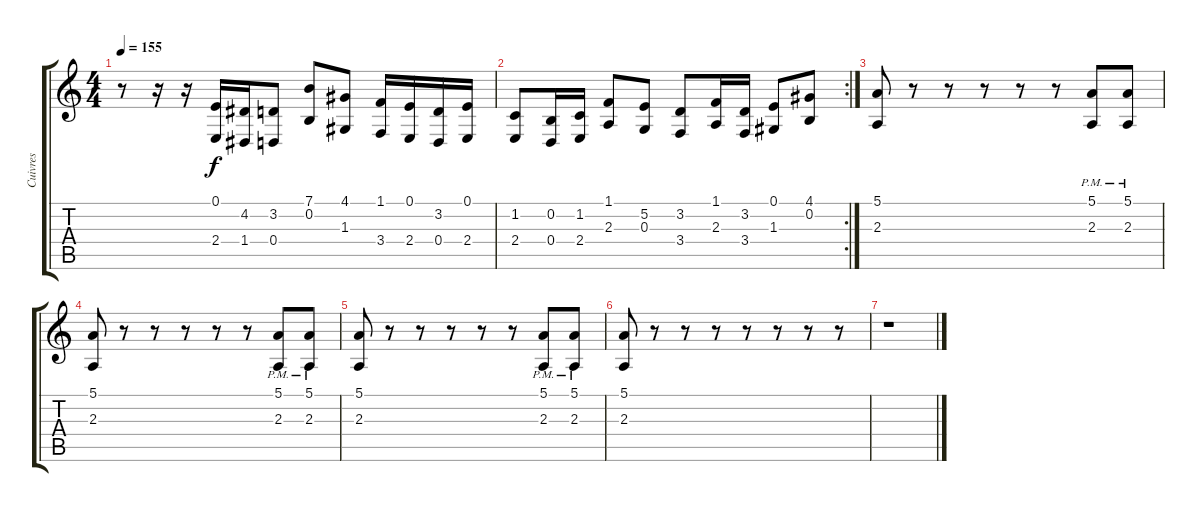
\track ("Cuivres" "Cuivres") {instrument brasssection}
\staff {score tabs}
\tuning (E4 B3 G3 D3 A2 E2) {hide}
\ts (4 4)
\tempo 155
\clef g2
\ks c
r.8{dy f} r.16 r.16 (0.1 2.4).16 (4.2 1.4).16 (3.2 0.4).8 (7.1 0.2).8 (4.1 1.3).8 (1.1 3.4).16 (0.1 2.4).16 (3.2 0.4).16 (0.1 2.4).16 |
\rc 2
(1.2 2.4).8 (0.2 0.4).16 (1.2 2.4).16 (1.1 2.3).8 (5.2 0.3).8 (3.2 3.4).8 (1.1 2.3).16 (3.2 3.4).16 (0.1 1.3).8 (4.1 0.2).8 |
(5.1 2.3).8 r.8 r.8 r.8 r.8 r.8 (5.1{pm} 2.3{pm}).8 (5.1{pm} 2.3{pm}).8 |
(5.1 2.3).8 r.8 r.8 r.8 r.8 r.8 (5.1{pm} 2.3{pm}).8 (5.1{pm} 2.3{pm}).8 |
(5.1 2.3).8 r.8 r.8 r.8 r.8 r.8 (5.1{pm} 2.3{pm}).8 (5.1{pm} 2.3{pm}).8 |
(5.1 2.3).8 r.8 r.8 r.8 r.8 r.8 r.8 r.8 |
r.1
